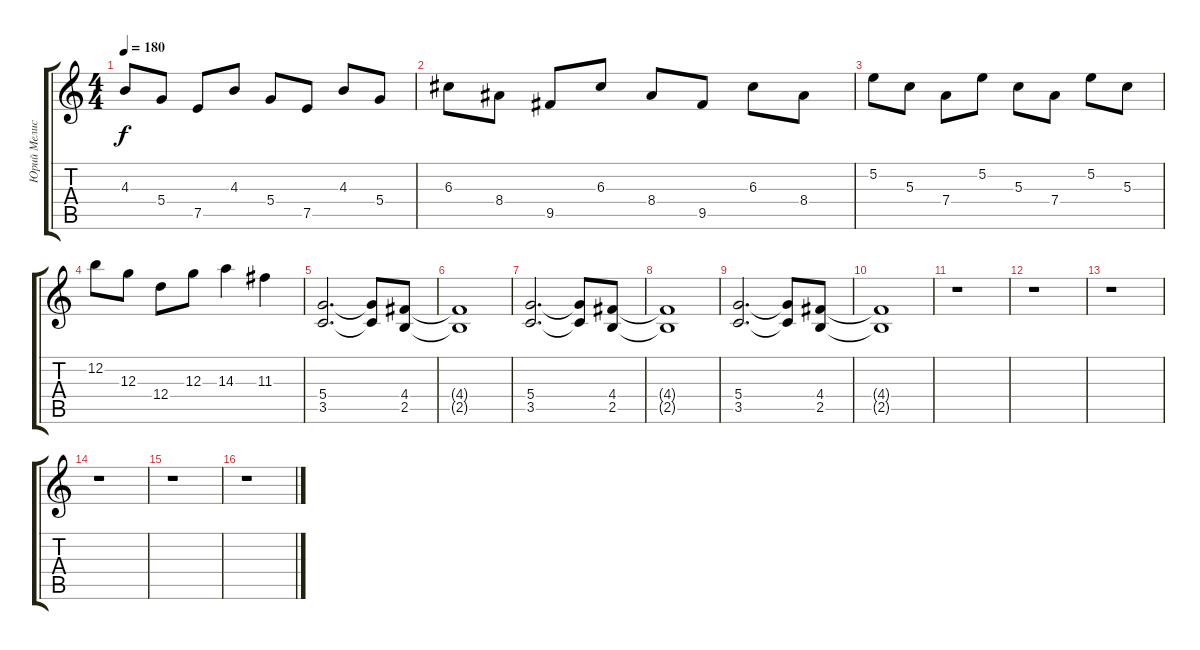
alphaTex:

\track ("Юрий Мелисов" "Юрий Мелис") {instrument overdrivenguitar}
\staff {score tabs}
\tuning (E4 B3 G3 D3 A2 E2) {hide}
\ts (4 4)
\tempo 180
\clef g2
\ks c
4.3.8{dy f} 5.4.8 7.5.8 4.3.8 5.4.8 7.5.8 4.3.8 5.4.8 |
6.3.8 8.4.8 9.5.8 6.3.8 8.4.8 9.5.8 6.3.8 8.4.8 |
5.2.8 5.3.8 7.4.8 5.2.8 5.3.8 7.4.8 5.2.8 5.3.8 |
12.2.8 12.3.8 12.4.8 12.3.8 14.3.4 11.3.4 |
(5.4 3.5).2{d} (5.4{t} 3.5{t}).8 (4.4 2.5).8 |
(4.4{t} 2.5{t}).1 |
(5.4 3.5).2{d} (5.4{t} 3.5{t}).8 (4.4 2.5).8 |
(4.4{t} 2.5{t}).1 |
(5.4 3.5).2{d} (5.4{t} 3.5{t}).8 (4.4 2.5).8 |
(4.4{t} 2.5{t}).1 |
r.1 |
r.1 |
r.1 |
r.1 |
r.1 |
r.1
